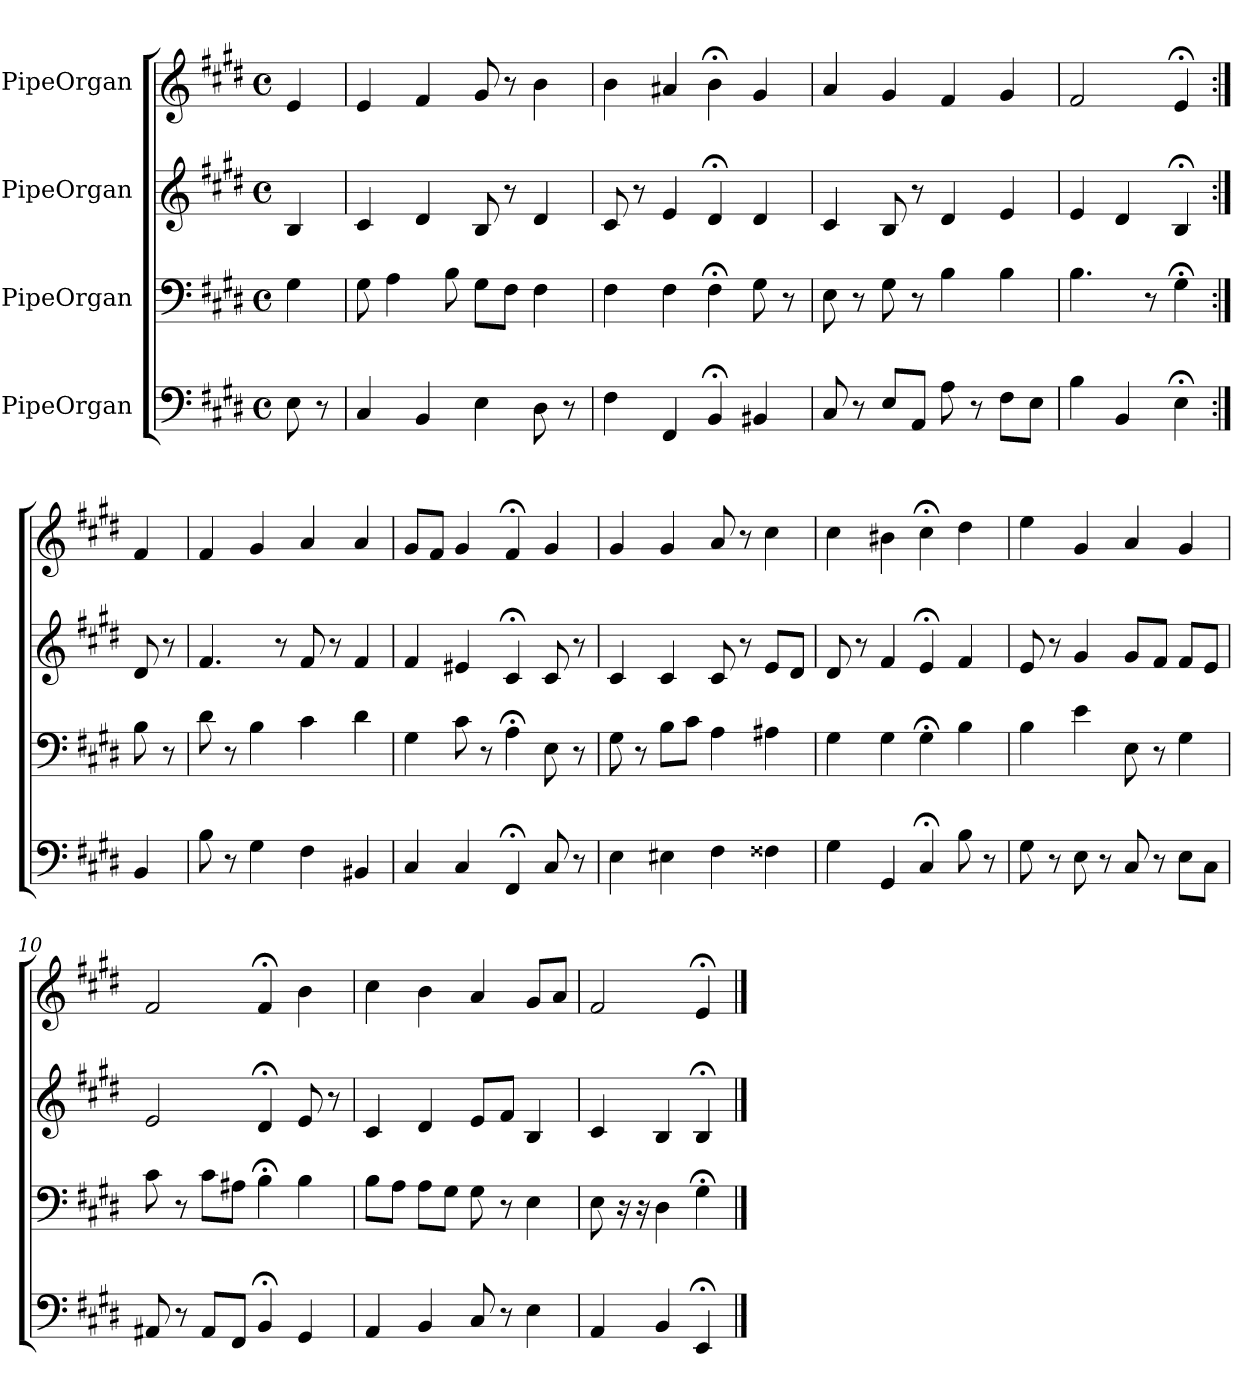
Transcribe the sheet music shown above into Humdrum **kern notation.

**kern	**kern	**kern	**kern
*part4	*part3	*part2	*part1
*staff4	*staff3	*staff2	*staff1
*I"PipeOrgan	*I"PipeOrgan	*I"PipeOrgan	*I"PipeOrgan
*k[f#c#g#d#]	*k[f#c#g#d#]	*k[f#c#g#d#]	*k[f#c#g#d#]
*E:	*E:	*E:	*E:
*M4/4	*M4/4	*M4/4	*M4/4
*met(c)	*met(c)	*met(c)	*met(c)
*MM60	*MM60	*MM60	*MM60
=	=	=	=
8E	4G#	4B	4e
8r	.	.	.
=1	=1	=1	=1
4C#	8G#	4c#	4e
.	4A	.	.
4BB	.	4d#	4f#
.	8B	.	.
4E	8G#L	8B	8g#
.	8F#J	8r	8r
8D#	4F#	4d#	4b
8r	.	.	.
=2	=2	=2	=2
4F#	4F#	8c#	4b
.	.	8r	.
4FF#	4F#	4e	4a#X
4BB;<	4F#;<	4d#;<	4b;<
4BB#X	8G#	4d#	4g#
.	8r	.	.
=3	=3	=3	=3
8C#	8E	4c#	4a
8r	8r	.	.
8EL	8G#	8B	4g#
8AAJ	8r	8r	.
8A	4B	4d#	4f#
8r	.	.	.
8F#L	4B	4e	4g#
8EJ	.	.	.
=4	=4	=4	=4
4B	4.B	4e	2f#
4BB	.	4d#	.
.	8r	.	.
4E;<	4G#;<	4B;<	4e;<
=:|!	=:|!	=:|!	=:|!
4BB	8B	8d#	4f#
.	8r	8r	.
=5	=5	=5	=5
8B	8d#	4.f#	4f#
8r	8r	.	.
4G#	4B	.	4g#
.	.	8r	.
4F#	4c#	8f#	4a
.	.	8r	.
4BB#X	4d#	4f#	4a
=6	=6	=6	=6
4C#	4G#	4f#	8g#L
.	.	.	8f#J
4C#	8c#	4e#X	4g#
.	8r	.	.
4FF#;<	4A;<	4c#;<	4f#;<
8C#	8E	8c#	4g#
8r	8r	8r	.
=7	=7	=7	=7
4E	8G#	4c#	4g#
.	8r	.	.
4E#X	8BL	4c#	4g#
.	8c#J	.	.
4F#	4A	8c#	8a
.	.	8r	8r
4F##X	4A#X	8eL	4cc#
.	.	8d#J	.
=8	=8	=8	=8
4G#	4G#	8d#	4cc#
.	.	8r	.
4GG#	4G#	4f#	4b#X
4C#;<	4G#;<	4e;<	4cc#;<
8B	4B	4f#	4dd#
8r	.	.	.
=9	=9	=9	=9
8G#	4B	8e	4ee
8r	.	8r	.
8E	4e	4g#	4g#
8r	.	.	.
8C#	8E	8g#L	4a
8r	8r	8f#J	.
8EL	4G#	8f#L	4g#
8C#J	.	8eJ	.
=10	=10	=10	=10
8AA#X	8c#	2e	2f#
8r	8r	.	.
8AA#L	8c#L	.	.
8FF#J	8A#XJ	.	.
4BB;<	4B;<	4d#;<	4f#;<
4GG#	4B	8e	4b
.	.	8r	.
=11	=11	=11	=11
4AA	8BL	4c#	4cc#
.	8AJ	.	.
4BB	8AL	4d#	4b
.	8G#J	.	.
8C#	8G#	8eL	4a
8r	8r	8f#J	.
4E	4E	4B	8g#L
.	.	.	8aJ
=12	=12	=12	=12
4AA	8E	4c#	2f#
.	16r	.	.
.	16r	.	.
4BB	4D#	4B	.
4EE;<	4G#;<	4B;<	4e;<
==	==	==	==
*-	*-	*-	*-
